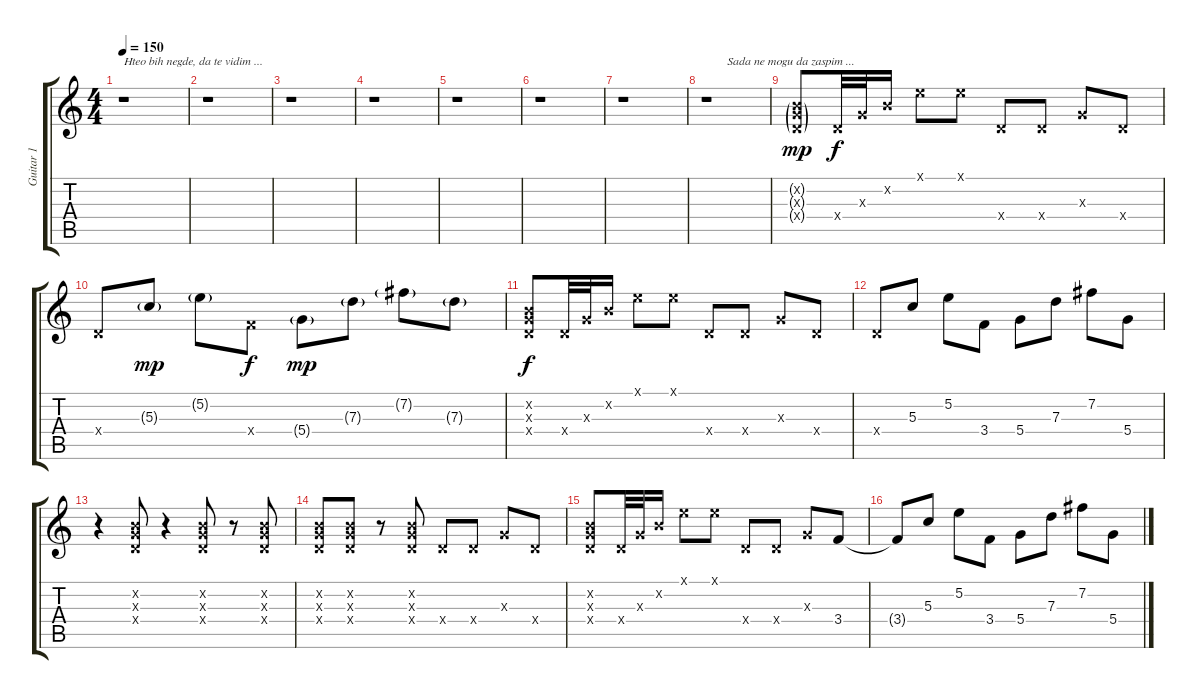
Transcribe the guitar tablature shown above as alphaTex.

\track ("Guitar 1" "Guitar 1") {instrument electricguitarclean}
\staff {score tabs}
\tuning (E4 B3 G3 D3 A2 E2) {hide}
\ts (4 4)
\tempo 150
\clef g2
\ks c
r.1{txt "Hteo bih negde, da te vidim ..." dy f} |
r.1 |
r.1 |
r.1 |
r.1 |
r.1 |
r.1 |
r.1{txt "       Sada ne mogu da zaspim ..."} |
(0.2{g x} 0.3{g x} 0.4{g x}).8{dy mp} 0.4{x}.32{dy f} 0.3{x}.32 0.2{x}.16 0.1{x}.8 0.1{x}.8 0.4{x}.8 0.4{x}.8 0.3{x}.8 0.4{x}.8 |
0.4{x}.8 5.3{g}.8{dy mp} 5.2{g}.8 3.4{x}.8{dy f} 5.4{g}.8{dy mp} 7.3{g}.8 7.2{g}.8 7.3{g}.8 |
(0.2{x} 0.3{x} 0.4{x}).8{dy f} 0.4{x}.32 0.3{x}.32 0.2{x}.16 0.1{x}.8 0.1{x}.8 0.4{x}.8 0.4{x}.8 0.3{x}.8 0.4{x}.8 |
0.4{x}.8 5.3.8 5.2.8 3.4.8 5.4.8 7.3.8 7.2.8 5.4.8 |
r.4 (0.2{x} 0.3{x} 0.4{x}).8 r.4 (0.2{x} 0.3{x} 0.4{x}).8 r.8 (0.2{x} 0.3{x} 0.4{x}).8 |
(0.2{x} 0.3{x} 0.4{x}).8 (0.2{x} 0.3{x} 0.4{x}).8 r.8 (0.2{x} 0.3{x} 0.4{x}).8 0.4{x}.8 0.4{x}.8 0.3{x}.8 0.4{x}.8 |
(0.2{x} 0.3{x} 0.4{x}).8 0.4{x}.32 0.3{x}.32 0.2{x}.16 0.1{x}.8 0.1{x}.8 0.4{x}.8 0.4{x}.8 0.3{x}.8 3.4.8 |
3.4{t}.8 5.3.8 5.2.8 3.4.8 5.4.8 7.3.8 7.2.8 5.4.8
